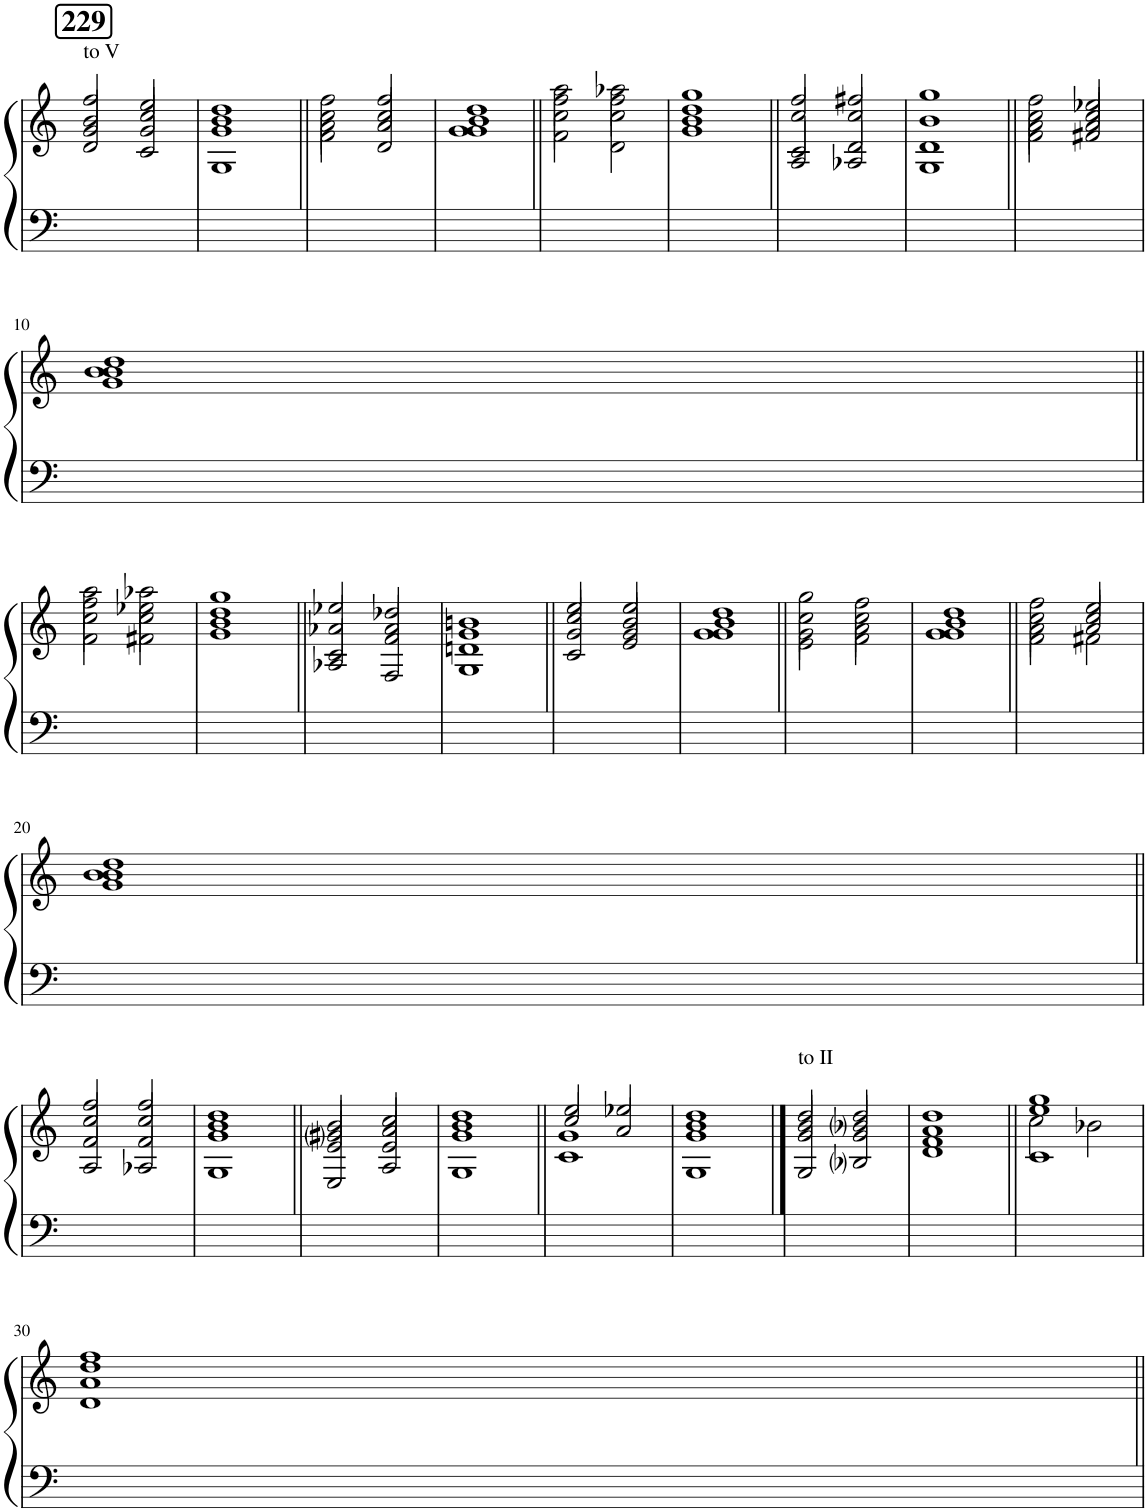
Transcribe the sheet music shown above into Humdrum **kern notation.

**kern	**kern
*part1	*part1
*staff2	*staff1
*I"Piano	*
*I'Pno.	*
*clefF4	*clefG2
*k[]	*k[]
*M2/2	*M2/2
!!LO:REH:place=s1:a:B:cj:fs=14:t=229
=1	=1
*	*^
*	*	*^
*	*	*	*^
!	!LO:TX:a:t=to V	!	!	!
1ryy	2ff/	2b/	2g/	2d/
.	2ee/	2cc/	2g/	2c/
=2	=2	=2	=2	=2
1ryy	1dd	1b	1g	1G
=3||	=3||	=3||	=3||	=3||
1ryy	2ff\	2cc\	2a\	2f\
.	2ff/	2cc/	2a/	2d/
=4	=4	=4	=4	=4
1ryy	1dd	1b	1g	1g
=5||	=5||	=5||	=5||	=5||
1ryy	2aa\	2ff\	2cc\	2f\
.	2aa-X\	2ff\	2cc\	2d\
=6	=6	=6	=6	=6
1ryy	1gg	1dd	1b	1g
=7||	=7||	=7||	=7||	=7||
1ryy	2ff/	2cc/	2c/	2A/
.	2ff#X/	2cc/	2d/	2A-X/
=8	=8	=8	=8	=8
1ryy	1gg	1b	1d	1G
=9||	=9||	=9||	=9||	=9||
1ryy	2ff\	2cc\	2a\	2f\
.	2ee-X/	2cc/	2a/	2f#X/
!!LO:LB:g=z	!!	!!	!!
=10	=10	=10	=10	=10
1ryy	1dd	1b	1b	1g
!!LO:LB:g=z	!!	!!	!!
=11||	=11||	=11||	=11||	=11||
1ryy	2aa\	2ff\	2cc\	2f\
.	2aa-X\	2ee-X\	2cc\	2f#X\
=12	=12	=12	=12	=12
1ryy	1gg	1dd	1b	1g
=13||	=13||	=13||	=13||	=13||
1ryy	2ee-X/	2a-X/	2c/	2A-X/
.	2dd-X/	2a-/	2f/	2F/
=14	=14	=14	=14	=14
1ryy	1bn	1g	1dn	1G
=15||	=15||	=15||	=15||	=15||
1ryy	2ee/	2cc/	2g/	2c/
.	2ee/	2b/	2g/	2e/
=16	=16	=16	=16	=16
1ryy	1dd	1b	1g	1g
=17||	=17||	=17||	=17||	=17||
1ryy	2gg\	2cc\	2g\	2e\
.	2ff\	2cc\	2a\	2f\
=18	=18	=18	=18	=18
1ryy	1dd	1b	1g	1g
=19||	=19||	=19||	=19||	=19||
1ryy	2ff\	2cc\	2a\	2f\
.	2ee/	2cc/	2a/	2f#X\
!!LO:LB:g=z	!!	!!	!!
=20	=20	=20	=20	=20
1ryy	1dd	1b	1b	1g
!!LO:LB:g=z	!!	!!	!!
=21||	=21||	=21||	=21||	=21||
1ryy	2ff/	2cc/	2f/	2A/
.	2ff/	2cc/	2f/	2A-X/
=22	=22	=22	=22	=22
1ryy	1dd	1b	1g	1G
=23||	=23||	=23||	=23||	=23||
1ryy	2b/	2g#i/	2e/	2E/
.	2cc/	2a/	2e/	2A/
=24	=24	=24	=24	=24
1ryy	1dd	1b	1g	1G
=25||	=25||	=25||	=25||	=25||
1ryy	2ee/	2cc/	1g	1c
.	2ee-X/	2a/	.	.
=26	=26	=26	=26	=26
1ryy	1dd	1b	1g	1G
==27	==27	==27	==27	==27
!	!LO:TX:a:t=to II	!	!	!
1ryy	2dd/	2b/	2g/	2G/
.	2dd/	2b-i/	2g/	2B-i/
=28	=28	=28	=28	=28
1ryy	1dd	1a	1f	1d
=29||	=29||	=29||	=29||	=29||
1ryy	1gg	1ee	2cc\	1c
.	.	.	2b-X\	.
!!LO:LB:g=z	!!	!!	!!
=30	=30	=30	=30	=30
1ryy	1ff	1dd	1a	1d
*	*v	*v	*v	*v
=||	=||
*-	*-
